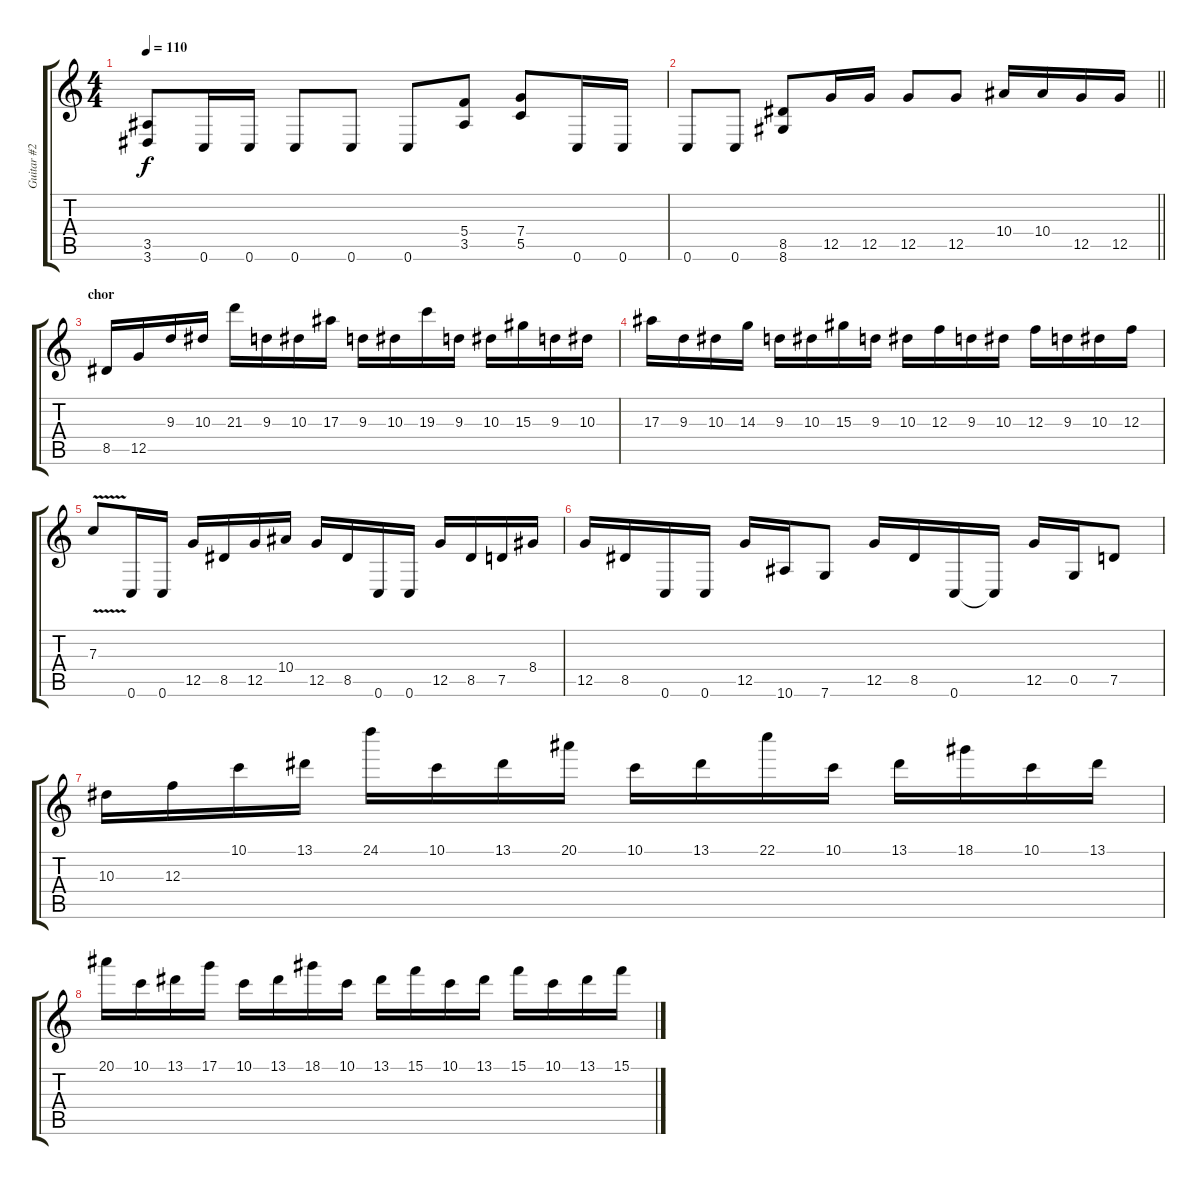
\track ("Guitar #2" "Guitar #2") {instrument distortionguitar}
\staff {score tabs}
\tuning (D4 A3 F3 C3 G2 C2) {hide}
\ts (4 4)
\tempo 110
\clef g2
\ks c
(3.5 3.6).8{dy f} 0.6.16 0.6.16 0.6.8 0.6.8 0.6.8 (5.4 3.5).8 (7.4 5.5).8 0.6.16 0.6.16 |
\barLineRight lightlight
0.6.8 0.6.8 (8.5 8.6).8 12.5.16 12.5.16 12.5.8 12.5.8 10.4.16 10.4.16 12.5.16 12.5.16 |
\section ("" "chor")
8.5.16 12.5.16 9.3.16 10.3.16 21.3.16 9.3.16 10.3.16 17.3.16 9.3.16 10.3.16 19.3.16 9.3.16 10.3.16 15.3.16 9.3.16 10.3.16 |
17.3.16 9.3.16 10.3.16 14.3.16 9.3.16 10.3.16 15.3.16 9.3.16 10.3.16 12.3.16 9.3.16 10.3.16 12.3.16 9.3.16 10.3.16 12.3.16 |
7.3{v}.8 0.6.16 0.6.16 12.5.16 8.5.16 12.5.16 10.4.16 12.5.16 8.5.16 0.6.16 0.6.16 12.5.16 8.5.16 7.5.16 8.4.16 |
12.5.16 8.5.16 0.6.16 0.6.16 12.5.16 10.6.16 7.6.8 12.5.16 8.5.16 0.6.16 0.6{t}.16 12.5.16 0.5.16 7.5.8 |
10.3.16 12.3.16 10.1.16 13.1.16 24.1.16 10.1.16 13.1.16 20.1.16 10.1.16 13.1.16 22.1.16 10.1.16 13.1.16 18.1.16 10.1.16 13.1.16 |
20.1.16 10.1.16 13.1.16 17.1.16 10.1.16 13.1.16 18.1.16 10.1.16 13.1.16 15.1.16 10.1.16 13.1.16 15.1.16 10.1.16 13.1.16 15.1.16
